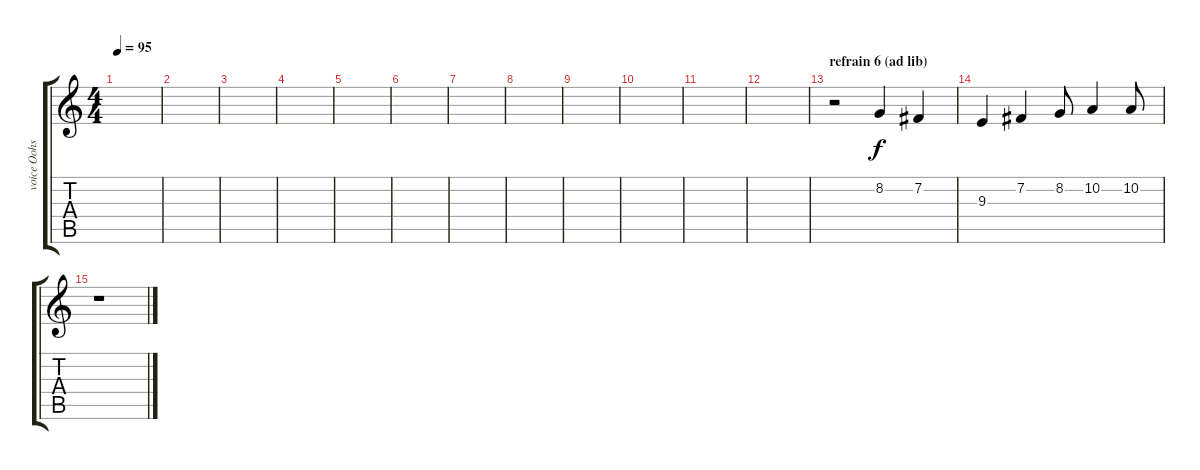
\track ("voice Oohs" "voice Oohs") {instrument voiceoohs}
\staff {score tabs}
\tuning (E4 B3 G3 D3 A2 E2) {hide}
\ts (4 4)
\tempo 95
\clef g2
\ks c
|
|
|
|
|
|
|
|
|
|
|
|
\section ("" "refrain 6 (ad lib)")
r.2 8.2.4 7.2.4 |
9.3.4 7.2.4 8.2.8 10.2.4 10.2.8 |
r.1
